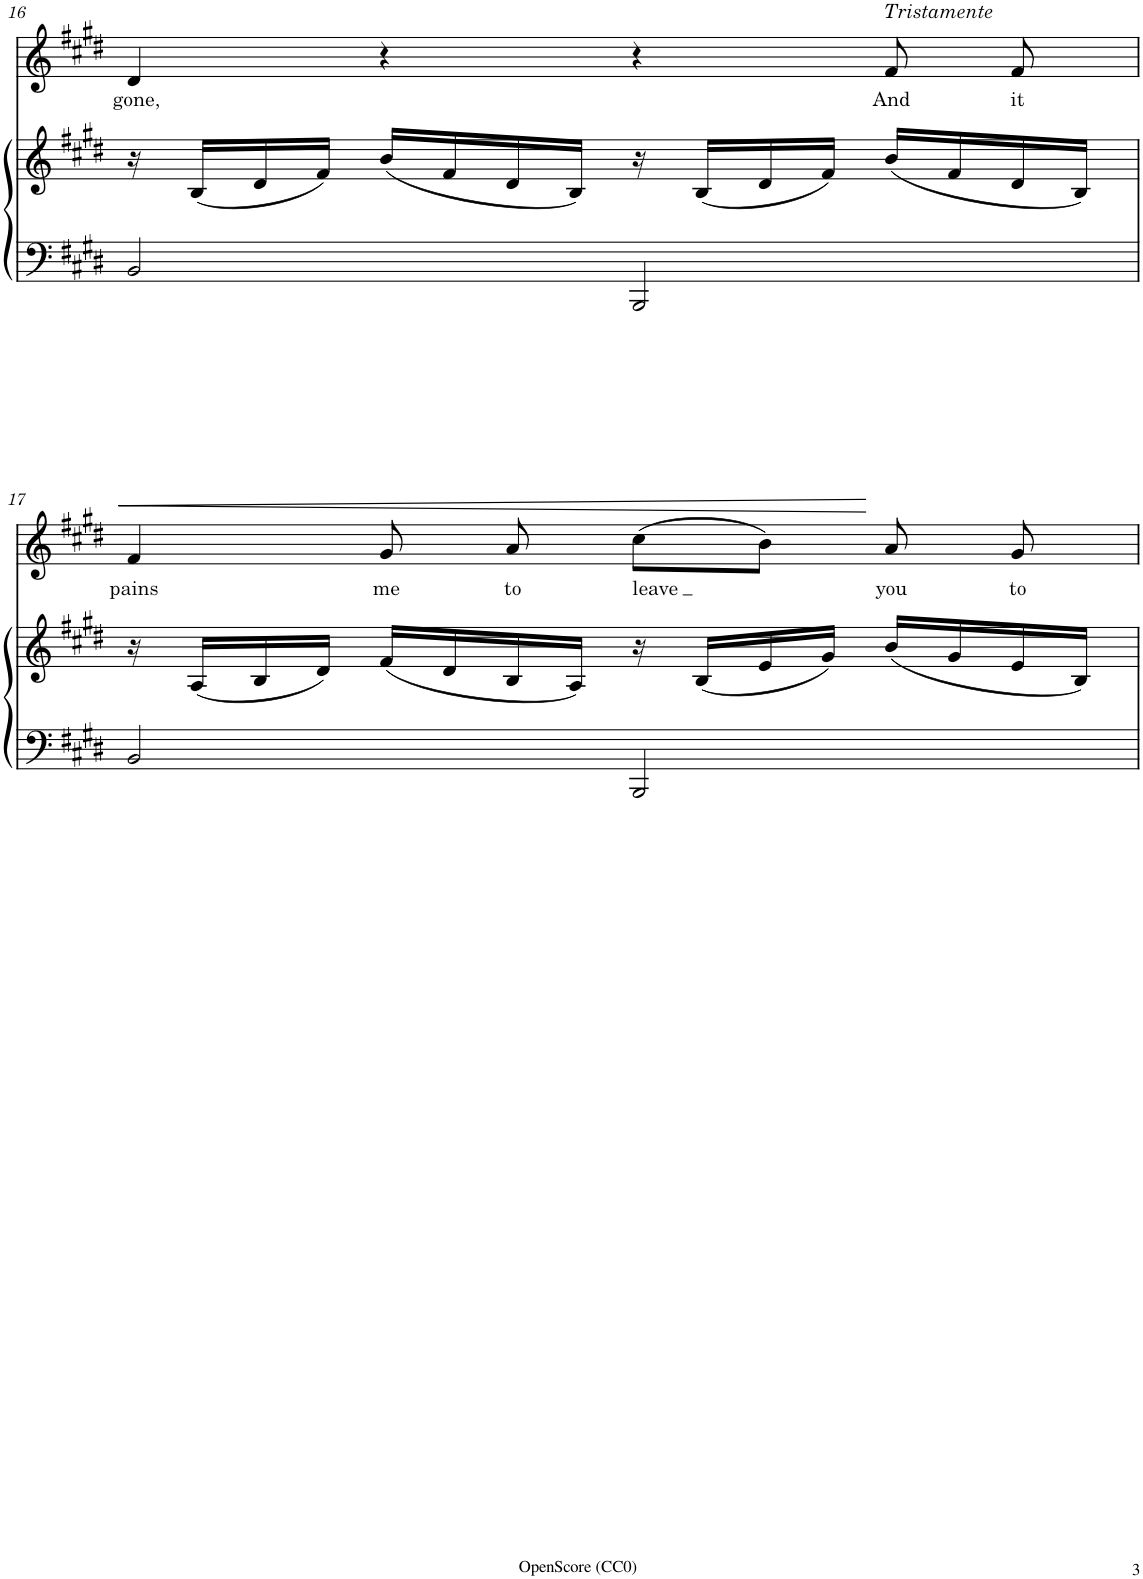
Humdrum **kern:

**kern	**kern	**kern	**text	**dynam
*part2	*part2	*part1	*part1	*part1
*staff3	*staff2	*staff1	*staff1	*staff1
*I"Piano	*	*I"Voice	*	*
*I'Pno	*	*	*	*
!!LO:PB:g=z
*clefF4	*clefG2	*clefG2	*	*
*k[f#c#g#d#]	*k[f#c#g#d#]	*k[f#c#g#d#]	*	*
*M4/4	*M4/4	*M4/4	*	*
*met(c)	*met(c)	*met(c)	*	*
=16	=16	=16	=16	=16
!	!	!	!LO:LY:b	!
2BB/	16r	4d#/	gone,	.
.	(16B/LL	.	.	.
.	16d#/	.	.	.
.	16f#/JJ)	.	.	.
.	(16b/LL	4r	.	.
.	16f#/	.	.	.
.	16d#/	.	.	.
.	16B/JJ)	.	.	.
2BBB/	16r	4r	.	.
.	(16B/LL	.	.	.
.	16d#/	.	.	.
.	16f#/JJ)	.	.	.
!	!	!LO:TX:a:i:t=Tristamente	!	!
!	!	!	!LO:LY:b	!
.	(16b/LL	8f#/	And	.
.	16f#/	.	.	.
!	!	!	!LO:LY:b	!
.	16d#/	8f#/	it	.
.	16B/JJ)	.	.	.
!!LO:LB:g=z
=17	=17	=17	=17	=17
!	!	!	!LO:LY:b	!LO:HP:b
2BB/	16r	4f#/	pains	<
.	(16A/LL	.	.	.
.	16B/	.	.	.
.	16d#/JJ)	.	.	.
!	!	!	!LO:LY:b	!
.	(16f#/LL	8g#/	me	.
.	16d#/	.	.	.
!	!	!	!LO:LY:b	!
.	16B/	8a/	to	.
.	16A/JJ)	.	.	.
!	!	!	!LO:LY:b	!
2BBB/	16r	(8cc#\L	leave	.
.	(16B/LL	.	.	.
.	16e/	8b\J)	.	.
.	16g#/JJ)	.	.	.
!	!	!	!LO:LY:b	!
.	(16b/LL	8a/	you	[
.	16g#/	.	.	.
!	!	!	!LO:LY:b	!
.	16e/	8g#/	to	.
.	16B/JJ)	.	.	.
=	=	=	=	=
*-	*-	*-	*-	*-
